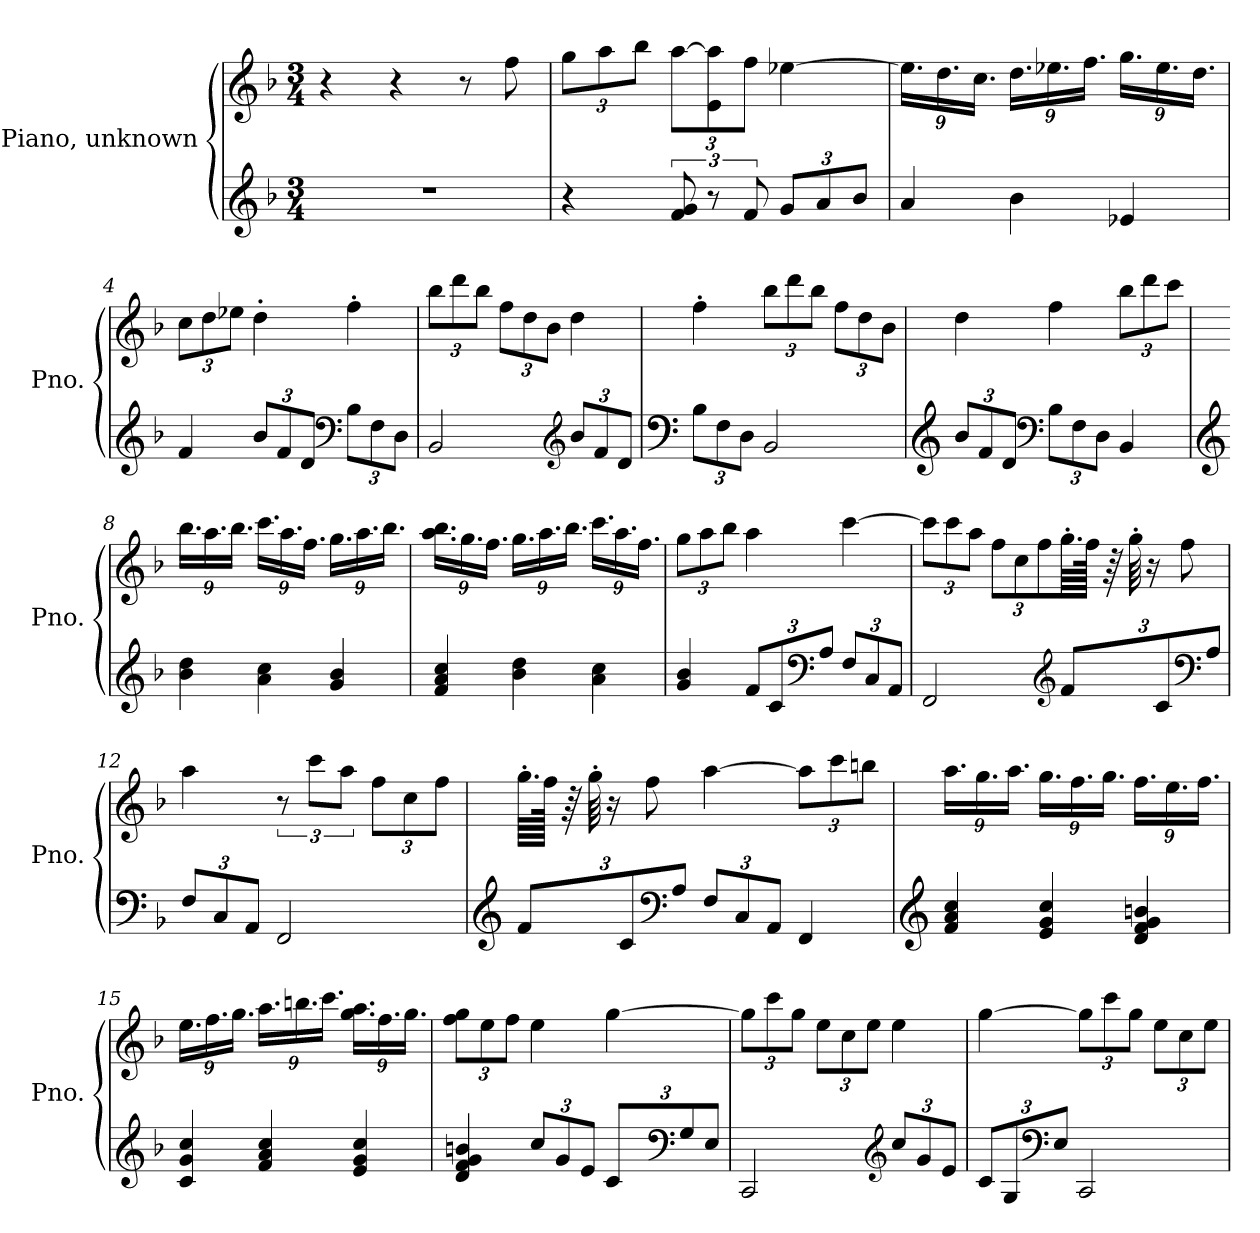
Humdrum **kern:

**kern	**kern
*part1	*part1
*staff2	*staff1
*I"Piano, unknown	*
*I'Pno.	*
*clefG2	*clefG2
*k[b-]	*k[b-]
*M3/4	*M3/4
*MM128	*MM128
=1	=1
2.r	4r
.	4r
.	8r
.	8ff\
=2	=2
*	*Xbrackettup
4r	12gg\L
.	12aa\
.	12bb-\J
12f/ 12g/	[12aa\L
12r	12e\ 12aa\]
12f/	12ff\J
*Xbrackettup	*
12g/L	[4ee-X\
12a/	.
12b-/J	.
=3	=3
4a/	18.ee-\LL]
.	18.dd\
.	18.cc\JJ
4b-\	18.dd\LL
.	18.ee-X\
.	18.ff\JJ
4e-X/	18.gg\LL
.	18.ee-\
.	18.dd\JJ
=4	=4
4f/	12cc\L
.	12dd\
.	12ee-X\J
12b-/L	4dd'\
12f/	.
12d/J	.
*clefF4	*
12B-\L	4ff'\
12F\	.
12D\J	.
!!LO:LB:g=z
=5	=5
2BB-/	12bb-\L
.	12ddd\
.	12bb-\J
.	12ff\L
.	12dd\
.	12b-\J
*clefG2	*
12b-/L	4dd\
12f/	.
12d/J	.
=6	=6
*clefF4	*
12B-\L	4ff'\
12F\	.
12D\J	.
2BB-/	12bb-\L
.	12ddd\
.	12bb-\J
.	12ff\L
.	12dd\
.	12b-\J
=7	=7
*clefG2	*
12b-/L	4dd\
12f/	.
12d/J	.
*clefF4	*
12B-\L	4ff\
12F\	.
12D\J	.
4BB-/	12bb-\L
.	12ddd\
.	12ccc\J
!!LO:LB:g=z
=8	=8
*clefG2	*
4b-\ 4dd\	18.bb-\LL
.	18.aa\
.	18.bb-\JJ
4a\ 4cc\	18.ccc\LL
.	18.aa\
.	18.ff\JJ
4g/ 4b-/	18.gg\LL
.	18.aa\
.	18.bb-\JJ
=9	=9
4f/ 4a/ 4cc/	18.aa\ 18.bb-\LL
.	18.gg\
.	18.ff\JJ
4b-\ 4dd\	18.gg\LL
.	18.aa\
.	18.bb-\JJ
4a\ 4cc\	18.ccc\LL
.	18.aa\
.	18.ff\JJ
=10	=10
4g/ 4b-/	12gg\L
.	12aa\
.	12bb-\J
12f/L	4aa\
12c/	.
*clefF4	*
12A/J	.
12F/L	[4ccc\
12C/	.
12AA/J	.
!!LO:LB:g=z
=11	=11
2FF/	12ccc\L]
.	12ccc\
.	12aa\J
.	12ff\L
.	12cc\
.	12ff\
*clefG2	*
12f/L	64.gg'\LLL
.	128ff\JJJJk
.	64r
.	64gg'\
.	16r
12c/	.
.	8ff\
*clefF4	*
12A/J	.
=12	=12
12F/L	4aa\
12C/	.
12AA/J	.
*	*brackettup
2FF/	12r
.	12ccc\L
.	12aa\J
*	*Xbrackettup
.	12ff\L
.	12cc\
.	12ff\J
=13	=13
*clefG2	*
12f/L	64.gg'\LLLL
.	128ff\JJJJk
.	64r
.	64gg'\
.	16r
12c/	.
.	8ff\
*clefF4	*
12A/J	.
12F/L	[4aa\
12C/	.
12AA/J	.
4FF/	12aa\L]
.	12ccc\
.	12bbn\J
!!LO:LB:g=z
=14	=14
*clefG2	*
4f/ 4a/ 4cc/	18.aa\LL
.	18.gg\
.	18.aa\JJ
4e/ 4g/ 4cc/	18.gg\LL
.	18.ff\
.	18.gg\JJ
4d/ 4f/ 4g/ 4bn/	18.ff\LL
.	18.ee\
.	18.ff\JJ
=15	=15
4c/ 4g/ 4cc/	18.ee\LL
.	18.ff\
.	18.gg\JJ
4f/ 4a/ 4cc/	18.aa\LL
.	18.bbn\
.	18.ccc\JJ
4e/ 4g/ 4cc/	18.gg\ 18.aa\LL
.	18.ff\
.	18.gg\JJ
=16	=16
4d/ 4f/ 4g/ 4bn/	12ff\ 12gg\L
.	12ee\
.	12ff\J
12cc/L	4ee\
12g/	.
12e/J	.
12c/L	[4gg\
*clefF4	*
12G/	.
12E/J	.
!!LO:LB:g=z
=17	=17
2CC/	12gg\L]
.	12ccc\
.	12gg\J
.	12ee\L
.	12cc\
.	12ee\J
*clefG2	*
12cc/L	4ee\
12g/	.
12e/J	.
=18	=18
12c/L	[4gg\
12G/	.
*clefF4	*
12E/J	.
2CC/	12gg\L]
.	12ccc\
.	12gg\J
.	12ee\L
.	12cc\
.	12ee\J
=	=
*-	*-
